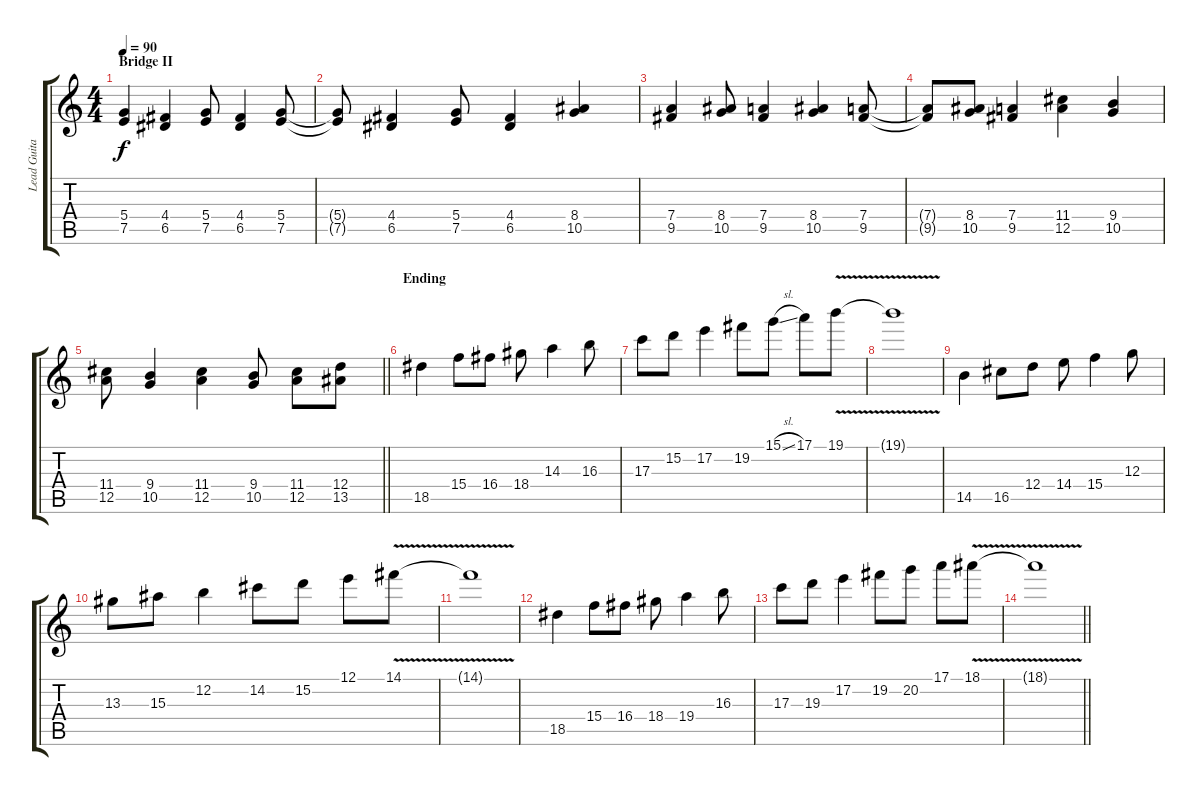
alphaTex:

\track ("Lead Guitar" "Lead Guita") {instrument distortionguitar}
\staff {score tabs}
\tuning (E4 B3 G3 D3 A2 E2) {hide}
\ts (4 4)
\section ("" "Bridge II")
\tempo 90
\clef g2
\ks c
(5.4 7.5).4{dy f} (4.4 6.5).4 (5.4 7.5).8 (4.4 6.5).4 (5.4 7.5).8 |
(5.4{t} 7.5{t}).8 (4.4 6.5).4 (5.4 7.5).8 (4.4 6.5).4 (8.4 10.5).4 |
(7.4 9.5).4 (8.4 10.5).8 (7.4 9.5).4 (8.4 10.5).4 (7.4 9.5).8 |
(7.4{t} 9.5{t}).8 (8.4 10.5).8 (7.4 9.5).4 (11.4 12.5).4 (9.4 10.5).4 |
\barLineRight lightlight
(11.4 12.5).8 (9.4 10.5).4 (11.4 12.5).4 (9.4 10.5).8 (11.4 12.5).8 (12.4 13.5).8 |
\section ("" "Ending")
18.5.4 15.4.8 16.4.8 18.4.8 14.3.4 16.3.8 |
17.3.8 15.2.8 17.2.4 19.2.8 15.1{sl}.8 17.1.8 19.1{v}.8 |
19.1{v t}.1 |
14.5.4 16.5.8 12.4.8 14.4.8 15.4.4 12.3.8 |
13.3.8 15.3.8 12.2.4 14.2.8 15.2.8 12.1.8 14.1{v}.8 |
14.1{v t}.1 |
18.5.4 15.4.8 16.4.8 18.4.8 19.4.4 16.3.8 |
17.3.8 19.3.8 17.2.4 19.2.8 20.2.8 17.1.8 18.1{v}.8 |
\barLineRight lightlight
18.1{t}.1
